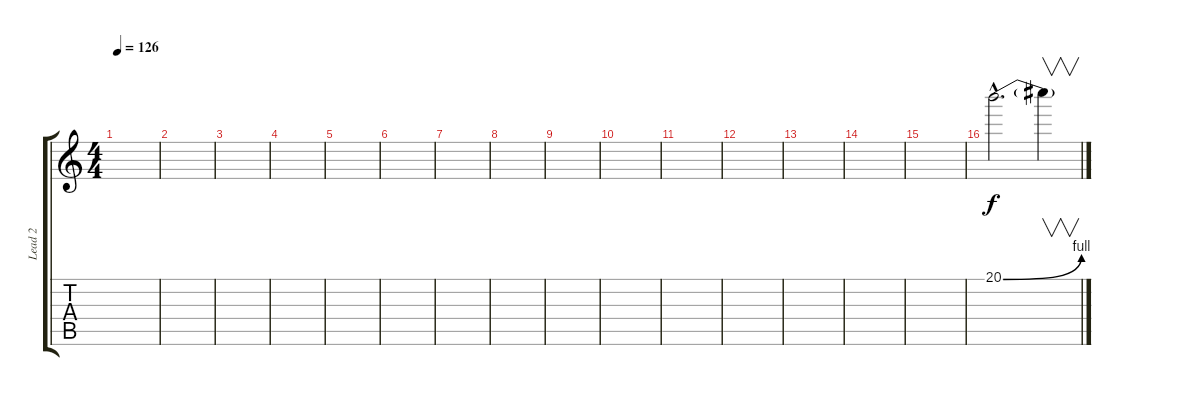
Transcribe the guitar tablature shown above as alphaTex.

\track ("Lead 2" "Lead 2") {instrument distortionguitar}
\staff {score tabs}
\tuning (Eb4 Bb3 Gb3 Db3 Ab2 Eb2) {hide}
\ts (4 4)
\tempo 126
\clef g2
\ks c
|
|
|
|
|
|
|
|
|
|
|
|
|
|
|
20.1{be (bend 0 0 60 4) hac}.2{d} 20.1{t}.4{v}
